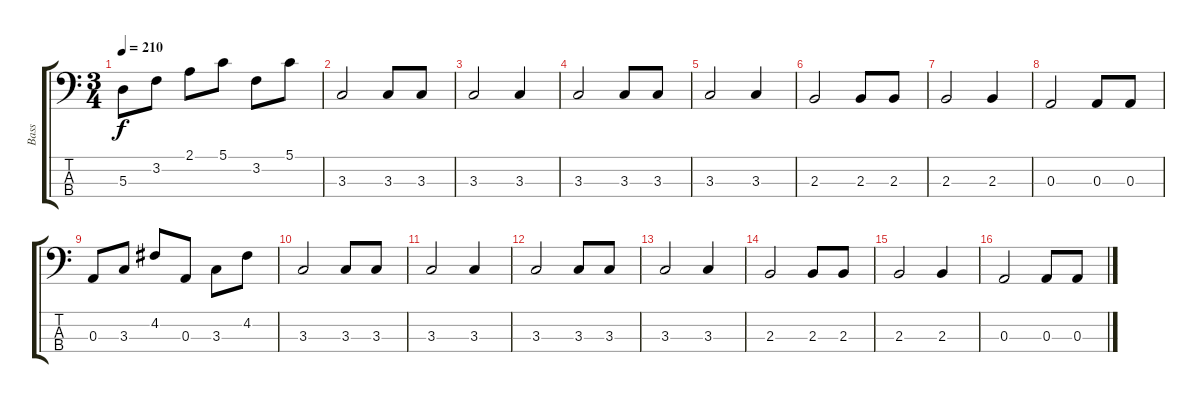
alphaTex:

\track ("Bass" "Bass") {instrument electricbassfinger}
\staff {score tabs}
\tuning (G2 D2 A1 E1) {hide}
\ts (3 4)
\tempo 210
\clef f4
\ks c
5.3.8{dy f} 3.2.8 2.1.8 5.1.8 3.2.8 5.1.8 |
3.3.2 3.3.8 3.3.8 |
3.3.2 3.3.4 |
3.3.2 3.3.8 3.3.8 |
3.3.2 3.3.4 |
2.3.2 2.3.8 2.3.8 |
2.3.2 2.3.4 |
0.3.2 0.3.8 0.3.8 |
0.3.8 3.3.8 4.2.8 0.3.8 3.3.8 4.2.8 |
3.3.2 3.3.8 3.3.8 |
3.3.2 3.3.4 |
3.3.2 3.3.8 3.3.8 |
3.3.2 3.3.4 |
2.3.2 2.3.8 2.3.8 |
2.3.2 2.3.4 |
0.3.2 0.3.8 0.3.8
